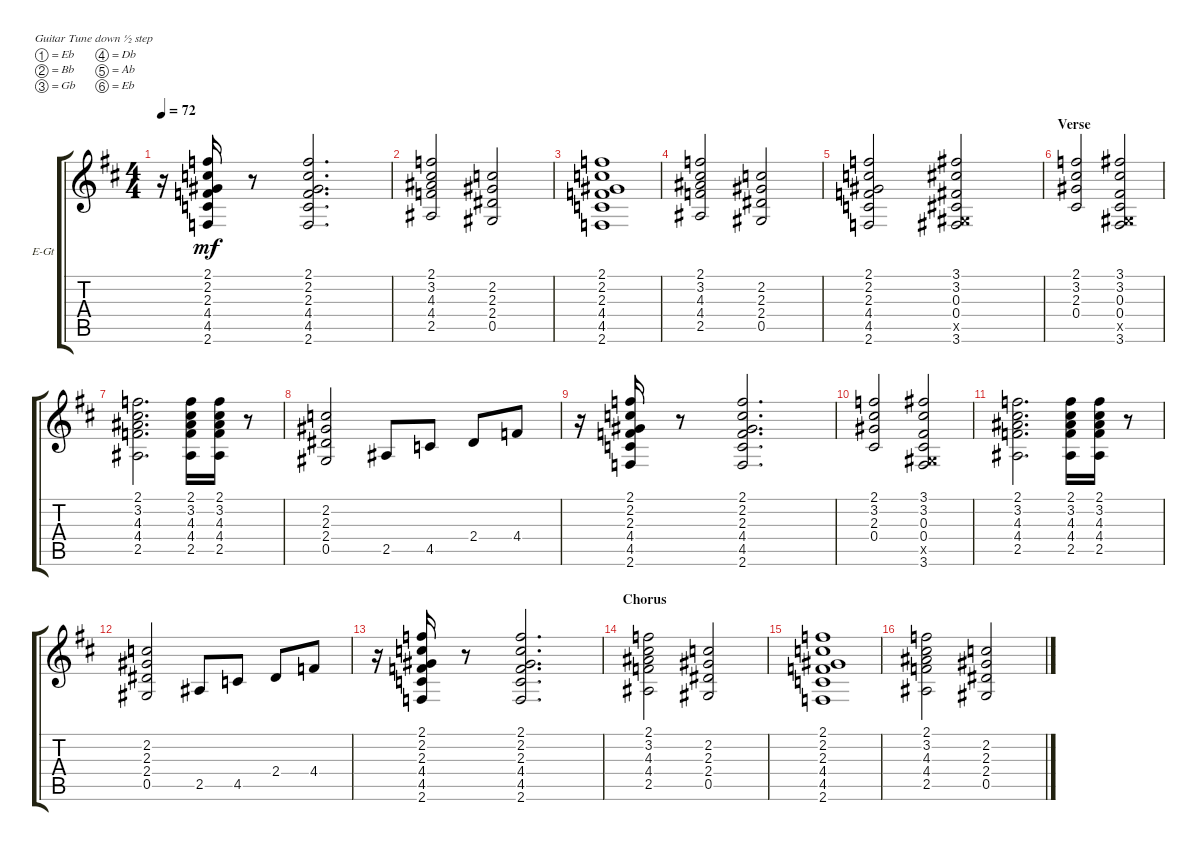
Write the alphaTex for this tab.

\defaultSystemsLayout 4
\bracketExtendMode groupsimilarinstruments
\firstSystemTrackNameOrientation horizontal
\otherSystemsTrackNameOrientation horizontal
\track ("PAUL STANLEY" "E-Gt") {instrument distortionguitar}
\staff {score tabs}
\tuning (Eb4 Bb3 Gb3 Db3 Ab2 Eb2)
\ts (4 4)
\tempo 72
\clef g2
\ks d
r.16{dy mf} (2.1 2.2 2.3 4.4 4.5 2.6).16 r.8 (2.1 2.2 2.3 4.4 4.5 2.6).2{d} |
(2.5 4.4 4.3 3.2 2.1).2 (0.5 2.4 2.3 2.2).2 |
(2.1 2.2 2.3 4.4 4.5 2.6).1 |
(2.5 4.4 4.3 3.2 2.1).2 (2.2 2.3 2.4 0.5).2 |
(2.6 4.5 4.4 2.3 2.2 2.1).2 (3.1 3.2 0.3 0.4 3.6 0.5{x}).2 |
\section ("" "Verse")
(2.1 3.2 2.3 0.4).2 (3.1 3.2 0.3 0.4 3.6 0.5{x}).2 |
(2.5 4.4 4.3 3.2 2.1).2{d beam invert} (2.5 4.4 4.3 3.2 2.1).16{beam invert} (2.5 4.4 4.3 3.2 2.1).16 r.8 |
(0.5 2.4 2.3 2.2).2 2.5.8 4.5.8 2.4.8 4.4.8 |
r.16 (2.1 2.2 2.3 4.4 4.5 2.6).16 r.8 (2.1 2.2 2.3 4.4 4.5 2.6).2{d} |
(2.1 3.2 2.3 0.4).2 (3.1 3.2 0.3 0.4 3.6 0.5{x}).2 |
(2.5 4.4 4.3 3.2 2.1).2{d beam invert} (2.5 4.4 4.3 3.2 2.1).16{beam invert} (2.5 4.4 4.3 3.2 2.1).16 r.8 |
(0.5 2.4 2.3 2.2).2 2.5.8 4.5.8 2.4.8 4.4.8 |
r.16 (2.1 2.2 2.3 4.4 4.5 2.6).16 r.8 (2.1 2.2 2.3 4.4 4.5 2.6).2{d} |
\section ("" "Chorus")
(2.5 4.4 4.3 3.2 2.1).2{beam invert} (0.5 2.4 2.3 2.2).2 |
(2.6 4.5 4.4 2.3 2.2 2.1).1 |
(2.5 4.4 4.3 3.2 2.1).2{beam invert} (0.5 2.4 2.3 2.2).2
